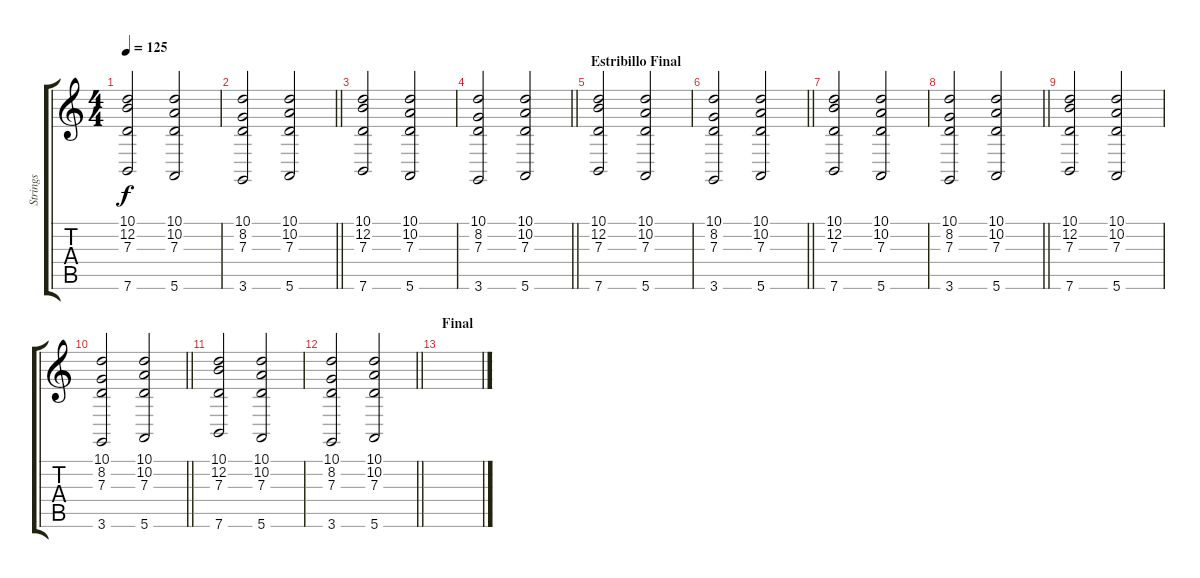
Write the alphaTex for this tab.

\track ("Strings" "Strings") {instrument stringensemble1}
\staff {score tabs}
\tuning (E4 B3 G3 D3 A2 E2) {hide}
\ts (4 4)
\tempo 125
\clef g2
\ks c
(10.1 12.2 7.3 7.6).2{dy f} (10.1 10.2 7.3 5.6).2 |
\barLineRight lightlight
(10.1 8.2 7.3 3.6).2 (10.1 10.2 7.3 5.6).2 |
(10.1 12.2 7.3 7.6).2 (10.1 10.2 7.3 5.6).2 |
\barLineRight lightlight
(10.1 8.2 7.3 3.6).2 (10.1 10.2 7.3 5.6).2 |
\section ("" "Estribillo Final")
(10.1 12.2 7.3 7.6).2 (10.1 10.2 7.3 5.6).2 |
\barLineRight lightlight
(10.1 8.2 7.3 3.6).2 (10.1 10.2 7.3 5.6).2 |
(10.1 12.2 7.3 7.6).2 (10.1 10.2 7.3 5.6).2 |
\barLineRight lightlight
(10.1 8.2 7.3 3.6).2 (10.1 10.2 7.3 5.6).2 |
(10.1 12.2 7.3 7.6).2 (10.1 10.2 7.3 5.6).2 |
\barLineRight lightlight
(10.1 8.2 7.3 3.6).2 (10.1 10.2 7.3 5.6).2 |
(10.1 12.2 7.3 7.6).2 (10.1 10.2 7.3 5.6).2 |
\barLineRight lightlight
(10.1 8.2 7.3 3.6).2 (10.1 10.2 7.3 5.6).2 |
\section ("" "Final")
